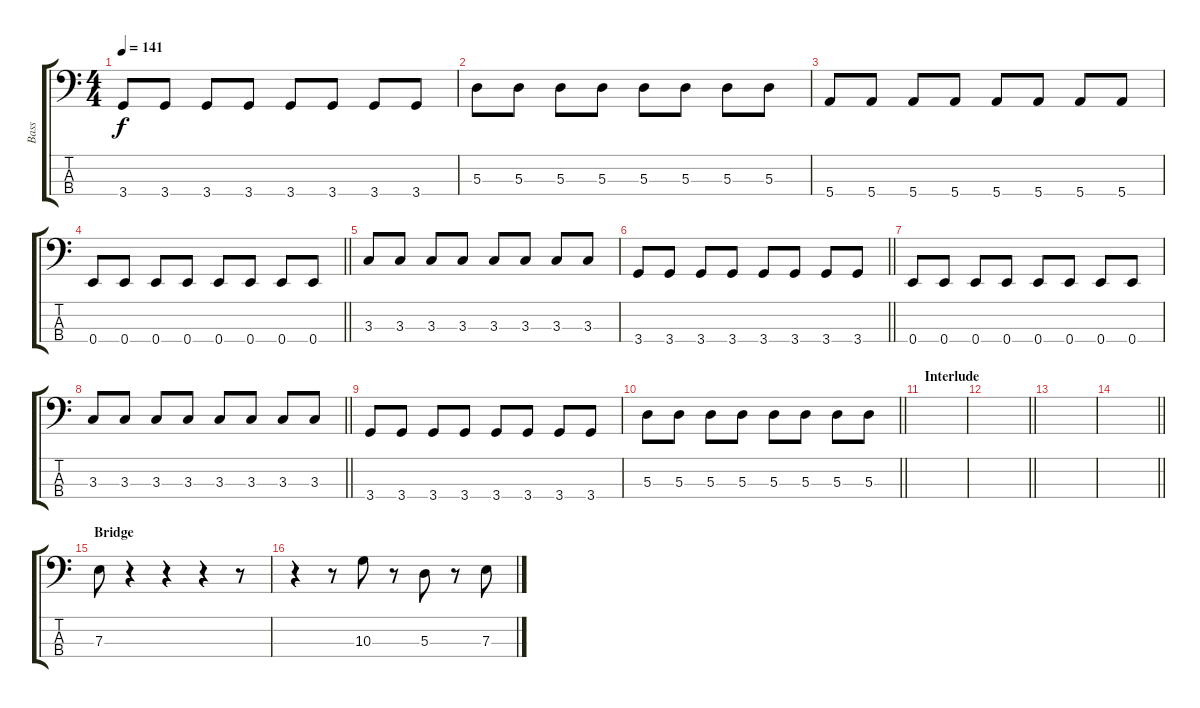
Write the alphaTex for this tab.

\track ("Bass" "Bass") {instrument electricbassfinger}
\staff {score tabs}
\tuning (G2 D2 A1 E1) {hide}
\ts (4 4)
\tempo 141
\clef f4
\ks c
3.4.8{dy f} 3.4.8 3.4.8 3.4.8 3.4.8 3.4.8 3.4.8 3.4.8 |
5.3.8 5.3.8 5.3.8 5.3.8 5.3.8 5.3.8 5.3.8 5.3.8 |
5.4.8 5.4.8 5.4.8 5.4.8 5.4.8 5.4.8 5.4.8 5.4.8 |
\barLineRight lightlight
0.4.8 0.4.8 0.4.8 0.4.8 0.4.8 0.4.8 0.4.8 0.4.8 |
3.3.8 3.3.8 3.3.8 3.3.8 3.3.8 3.3.8 3.3.8 3.3.8 |
\barLineRight lightlight
3.4.8 3.4.8 3.4.8 3.4.8 3.4.8 3.4.8 3.4.8 3.4.8 |
0.4.8 0.4.8 0.4.8 0.4.8 0.4.8 0.4.8 0.4.8 0.4.8 |
\barLineRight lightlight
3.3.8 3.3.8 3.3.8 3.3.8 3.3.8 3.3.8 3.3.8 3.3.8 |
3.4.8 3.4.8 3.4.8 3.4.8 3.4.8 3.4.8 3.4.8 3.4.8 |
\barLineRight lightlight
5.3.8 5.3.8 5.3.8 5.3.8 5.3.8 5.3.8 5.3.8 5.3.8 |
\section ("" "Interlude")
|
\barLineRight lightlight
|
|
\barLineRight lightlight
|
\section ("" "Bridge")
7.3.8 r.4 r.4 r.4 r.8 |
r.4 r.8 10.3.8 r.8 5.3.8 r.8 7.3.8
